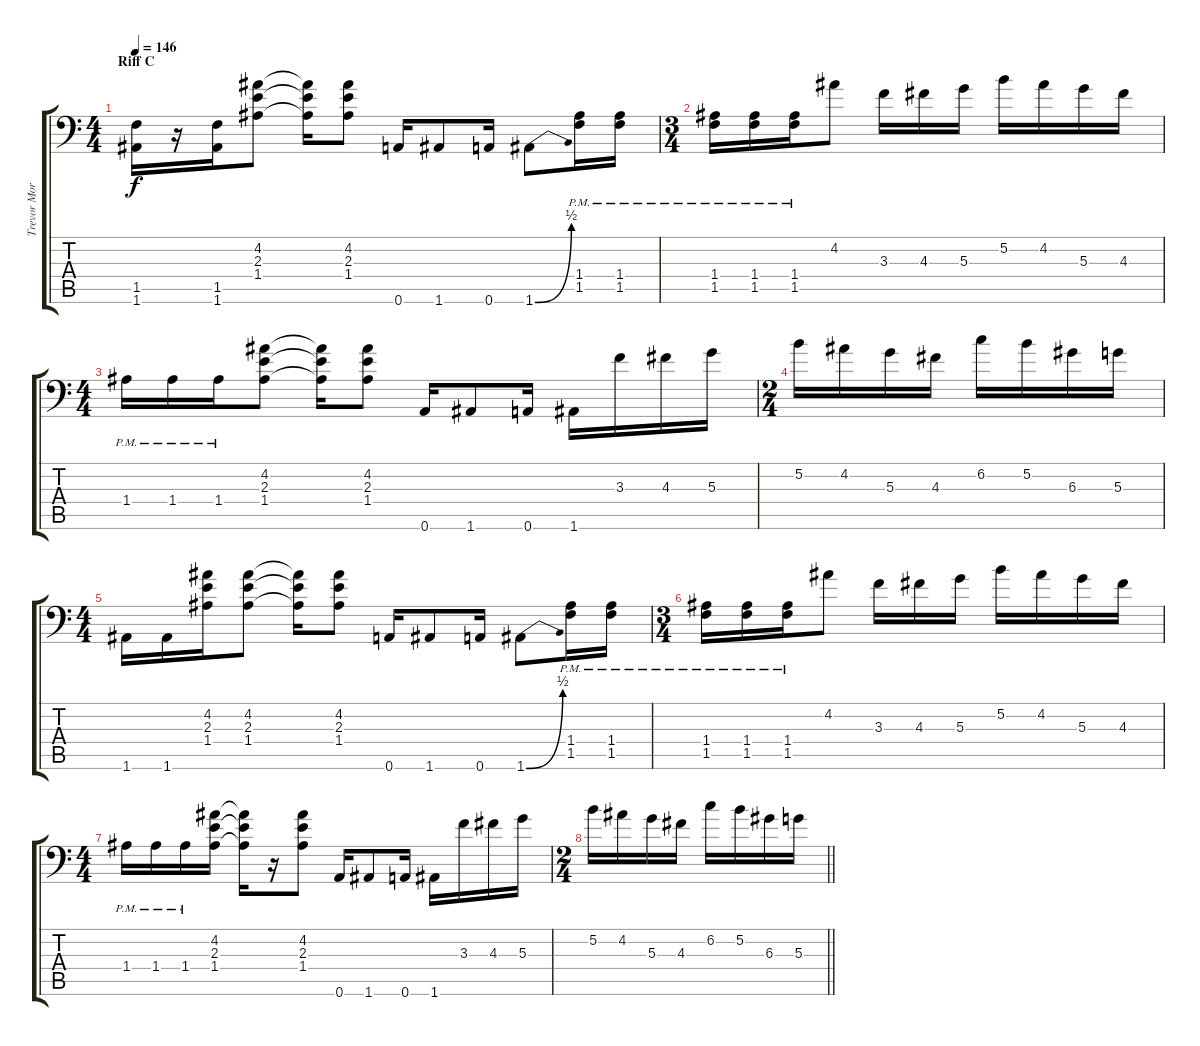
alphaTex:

\track ("Trevor Morris " "Trevor Mor") {instrument overdrivenguitar}
\staff {score tabs}
\tuning (B3 Gb3 D3 A2 E2 A1) {hide}
\ts (4 4)
\section ("" "Riff C")
\tempo 146
\clef f4
\ks c
(1.5 1.6).16{dy f} r.16 (1.5 1.6).16 (4.2 2.3 1.4).8 (4.2{t} 2.3{t} 1.4{t}).16 (4.2 2.3 1.4).8 0.6.16 1.6.8 0.6.16 1.6{be (bend 0 0 60 2)}.8 (1.4{pm} 1.5{pm}).16 (1.4{pm} 1.5{pm}).16 |
\ts (3 4)
(1.4{pm} 1.5{pm}).16 (1.4{pm} 1.5{pm}).16 (1.4{pm} 1.5{pm}).16 4.2.8 3.3.16 4.3.16 5.3.16 5.2.16 4.2.16 5.3.16 4.3.16 |
\ts (4 4)
1.4{pm}.16 1.4{pm}.16 1.4{pm}.16 (4.2 2.3 1.4).8 (4.2{t} 2.3{t} 1.4{t}).16 (4.2 2.3 1.4).8 0.6.16 1.6.8 0.6.16 1.6.16 3.3.16 4.3.16 5.3.16 |
\ts (2 4)
5.2.16 4.2.16 5.3.16 4.3.16 6.2.16 5.2.16 6.3.16 5.3.16 |
\ts (4 4)
1.6.16 1.6.16 (4.2 2.3 1.4).16 (4.2 2.3 1.4).8 (4.2{t} 2.3{t} 1.4{t}).16 (4.2 2.3 1.4).8 0.6.16 1.6.8 0.6.16 1.6{be (bend 0 0 60 2)}.8 (1.4{pm} 1.5{pm}).16 (1.4{pm} 1.5{pm}).16 |
\ts (3 4)
(1.4{pm} 1.5{pm}).16 (1.4{pm} 1.5{pm}).16 (1.4{pm} 1.5{pm}).16 4.2.8 3.3.16 4.3.16 5.3.16 5.2.16 4.2.16 5.3.16 4.3.16 |
\ts (4 4)
1.4{pm}.16 1.4{pm}.16 1.4{pm}.16 (4.2 2.3 1.4).16 (4.2{t} 2.3{t} 1.4{t}).16 r.16 (4.2 2.3 1.4).8 0.6.16 1.6.8 0.6.16 1.6.16 3.3.16 4.3.16 5.3.16 |
\ts (2 4)
\barLineRight lightlight
5.2.16 4.2.16 5.3.16 4.3.16 6.2.16 5.2.16 6.3.16 5.3.16
